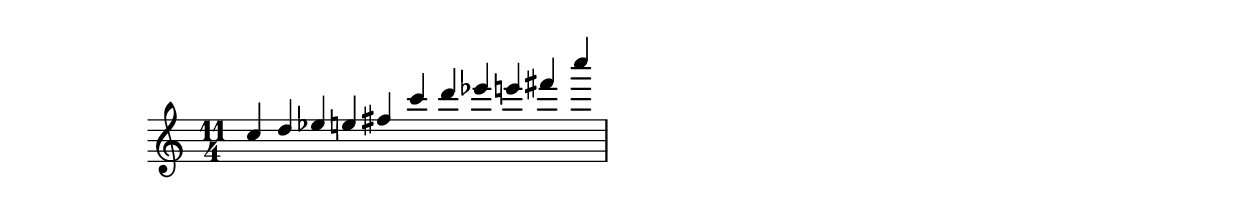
\version "2.18.2" \score { \new Staff << \new Voice { \set midiInstrument = #"piano" \voiceOne
 \key c \major \time 11/4
\override Voice.TextScript.font-size = #-4
 { c'' d'' ees'' e'' fis'' c''' d''' ees''' e''' fis''' c''''  } 
 } >> \layout { } \midi { \context { \Staff \remove "Staff_performer" }
\context { \Voice \consists "Staff_performer" } \tempo 2 = 60 } }
\paper{oddHeaderMarkup = ##f oddFooterMarkup = ##f}
